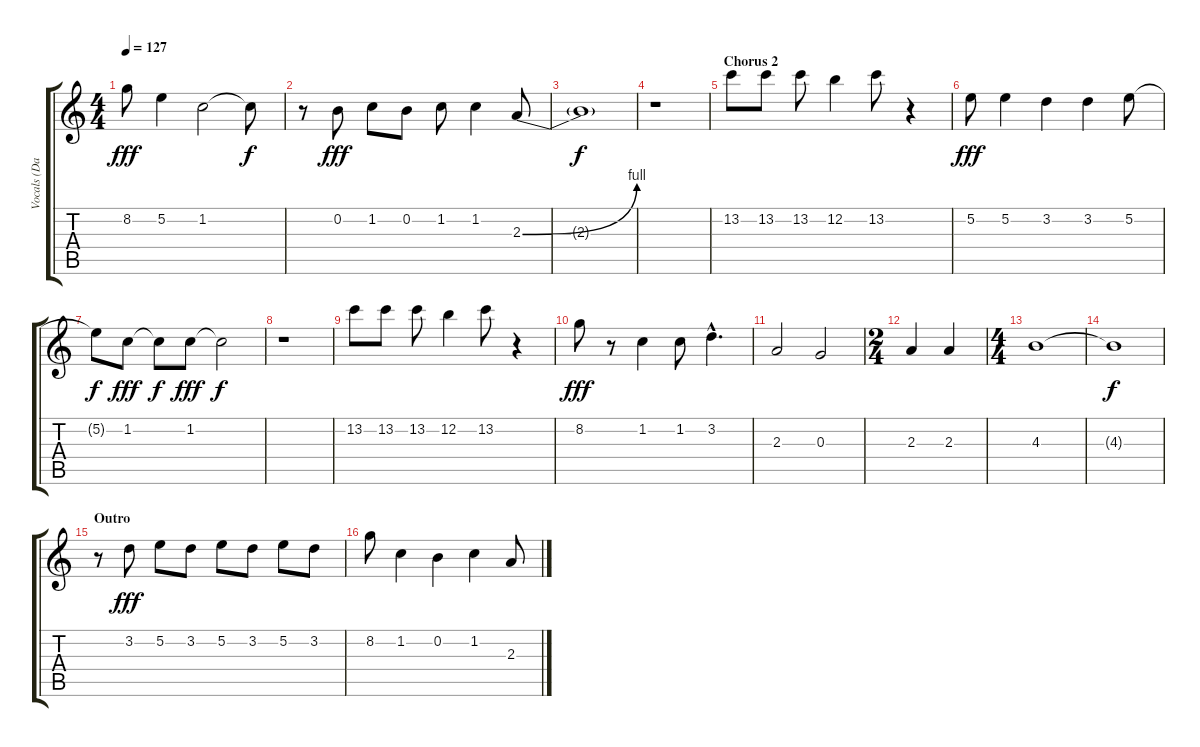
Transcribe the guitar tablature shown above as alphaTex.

\track ("Vocals (Daltrey)" "Vocals (Da") {instrument electricguitarjazz}
\staff {score tabs}
\tuning (E4 B3 G3 D3 A2 E2) {hide}
\ts (4 4)
\tempo 127
\clef g2
\ks c
8.2.8{dy fff} 5.2.4 1.2.2 1.2{t}.8{dy f} |
r.8 0.2.8{dy fff} 1.2.8 0.2.8 1.2.8 1.2.4 2.3{be (bend 0 0 60 4)}.8 |
2.3{t}.1{dy f} |
r.1 |
\section ("" "Chorus 2")
13.2.8 13.2.8 13.2.8 12.2.4 13.2.8 r.4 |
5.2.8{dy fff} 5.2.4 3.2.4 3.2.4 5.2.8 |
5.2{t}.8{dy f} 1.2.8{dy fff} 1.2{t}.8{dy f} 1.2.8{dy fff} 1.2{t}.2{dy f} |
r.1 |
13.2.8 13.2.8 13.2.8 12.2.4 13.2.8 r.4 |
8.2.8{dy fff} r.8 1.2.4 1.2.8 3.2{hac}.4{d} |
2.3.2 0.3.2 |
\ts (2 4)
2.3.4 2.3.4 |
\ts (4 4)
4.3.1 |
4.3{t}.1{dy f} |
\section ("" "Outro")
r.8 3.2.8{dy fff} 5.2.8 3.2.8 5.2.8 3.2.8 5.2.8 3.2.8 |
8.2.8 1.2.4 0.2.4 1.2.4 2.3.8
